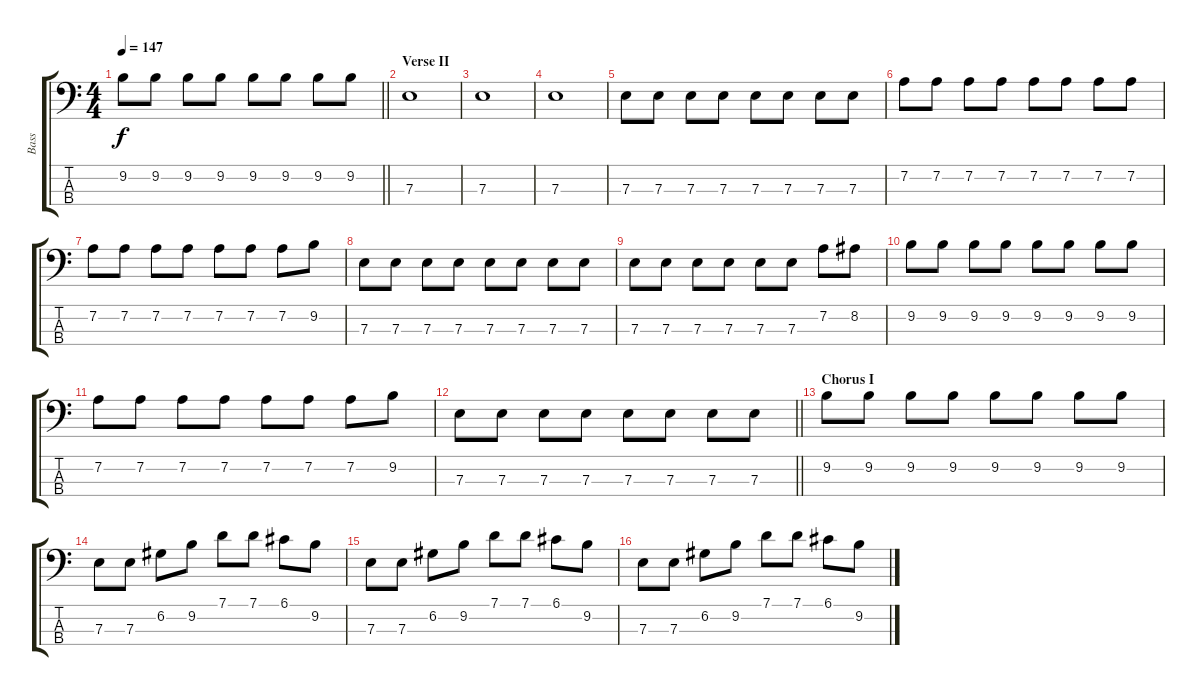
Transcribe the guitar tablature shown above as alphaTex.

\track ("Bass" "Bass") {instrument electricbassfinger}
\staff {score tabs}
\tuning (G2 D2 A1 E1) {hide}
\ts (4 4)
\tempo 147
\clef f4
\barLineRight lightlight
\ks c
9.2.8{dy f} 9.2.8 9.2.8 9.2.8 9.2.8 9.2.8 9.2.8 9.2.8 |
\section ("" "Verse II")
7.3.1 |
7.3.1 |
7.3.1 |
7.3.8 7.3.8 7.3.8 7.3.8 7.3.8 7.3.8 7.3.8 7.3.8 |
7.2.8 7.2.8 7.2.8 7.2.8 7.2.8 7.2.8 7.2.8 7.2.8 |
7.2.8 7.2.8 7.2.8 7.2.8 7.2.8 7.2.8 7.2.8 9.2.8 |
7.3.8 7.3.8 7.3.8 7.3.8 7.3.8 7.3.8 7.3.8 7.3.8 |
7.3.8 7.3.8 7.3.8 7.3.8 7.3.8 7.3.8 7.2.8 8.2.8 |
9.2.8 9.2.8 9.2.8 9.2.8 9.2.8 9.2.8 9.2.8 9.2.8 |
7.2.8 7.2.8 7.2.8 7.2.8 7.2.8 7.2.8 7.2.8 9.2.8 |
\barLineRight lightlight
7.3.8 7.3.8 7.3.8 7.3.8 7.3.8 7.3.8 7.3.8 7.3.8 |
\section ("" "Chorus I")
9.2.8 9.2.8 9.2.8 9.2.8 9.2.8 9.2.8 9.2.8 9.2.8 |
7.3.8 7.3.8 6.2.8 9.2.8 7.1.8 7.1.8 6.1.8 9.2.8 |
7.3.8 7.3.8 6.2.8 9.2.8 7.1.8 7.1.8 6.1.8 9.2.8 |
7.3.8 7.3.8 6.2.8 9.2.8 7.1.8 7.1.8 6.1.8 9.2.8
